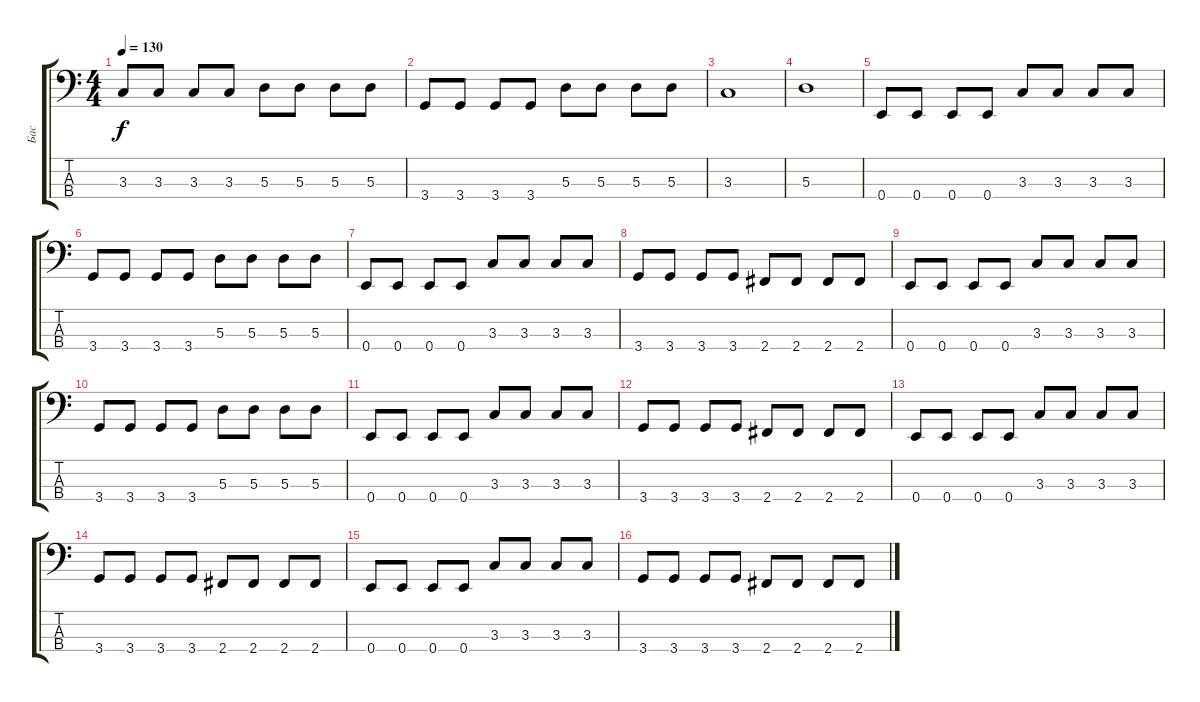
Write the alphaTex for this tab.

\track ("Бас" "Бас") {instrument electricbassfinger}
\staff {score tabs}
\tuning (G2 D2 A1 E1) {hide}
\ts (4 4)
\tempo 130
\clef f4
\ks c
3.3.8{dy f} 3.3.8 3.3.8 3.3.8 5.3.8 5.3.8 5.3.8 5.3.8 |
3.4.8 3.4.8 3.4.8 3.4.8 5.3.8 5.3.8 5.3.8 5.3.8 |
3.3.1 |
5.3.1 |
0.4.8 0.4.8 0.4.8 0.4.8 3.3.8 3.3.8 3.3.8 3.3.8 |
3.4.8 3.4.8 3.4.8 3.4.8 5.3.8 5.3.8 5.3.8 5.3.8 |
0.4.8 0.4.8 0.4.8 0.4.8 3.3.8 3.3.8 3.3.8 3.3.8 |
3.4.8 3.4.8 3.4.8 3.4.8 2.4.8 2.4.8 2.4.8 2.4.8 |
0.4.8 0.4.8 0.4.8 0.4.8 3.3.8 3.3.8 3.3.8 3.3.8 |
3.4.8 3.4.8 3.4.8 3.4.8 5.3.8 5.3.8 5.3.8 5.3.8 |
0.4.8 0.4.8 0.4.8 0.4.8 3.3.8 3.3.8 3.3.8 3.3.8 |
3.4.8 3.4.8 3.4.8 3.4.8 2.4.8 2.4.8 2.4.8 2.4.8 |
0.4.8 0.4.8 0.4.8 0.4.8 3.3.8 3.3.8 3.3.8 3.3.8 |
3.4.8 3.4.8 3.4.8 3.4.8 2.4.8 2.4.8 2.4.8 2.4.8 |
0.4.8 0.4.8 0.4.8 0.4.8 3.3.8 3.3.8 3.3.8 3.3.8 |
3.4.8 3.4.8 3.4.8 3.4.8 2.4.8 2.4.8 2.4.8 2.4.8
